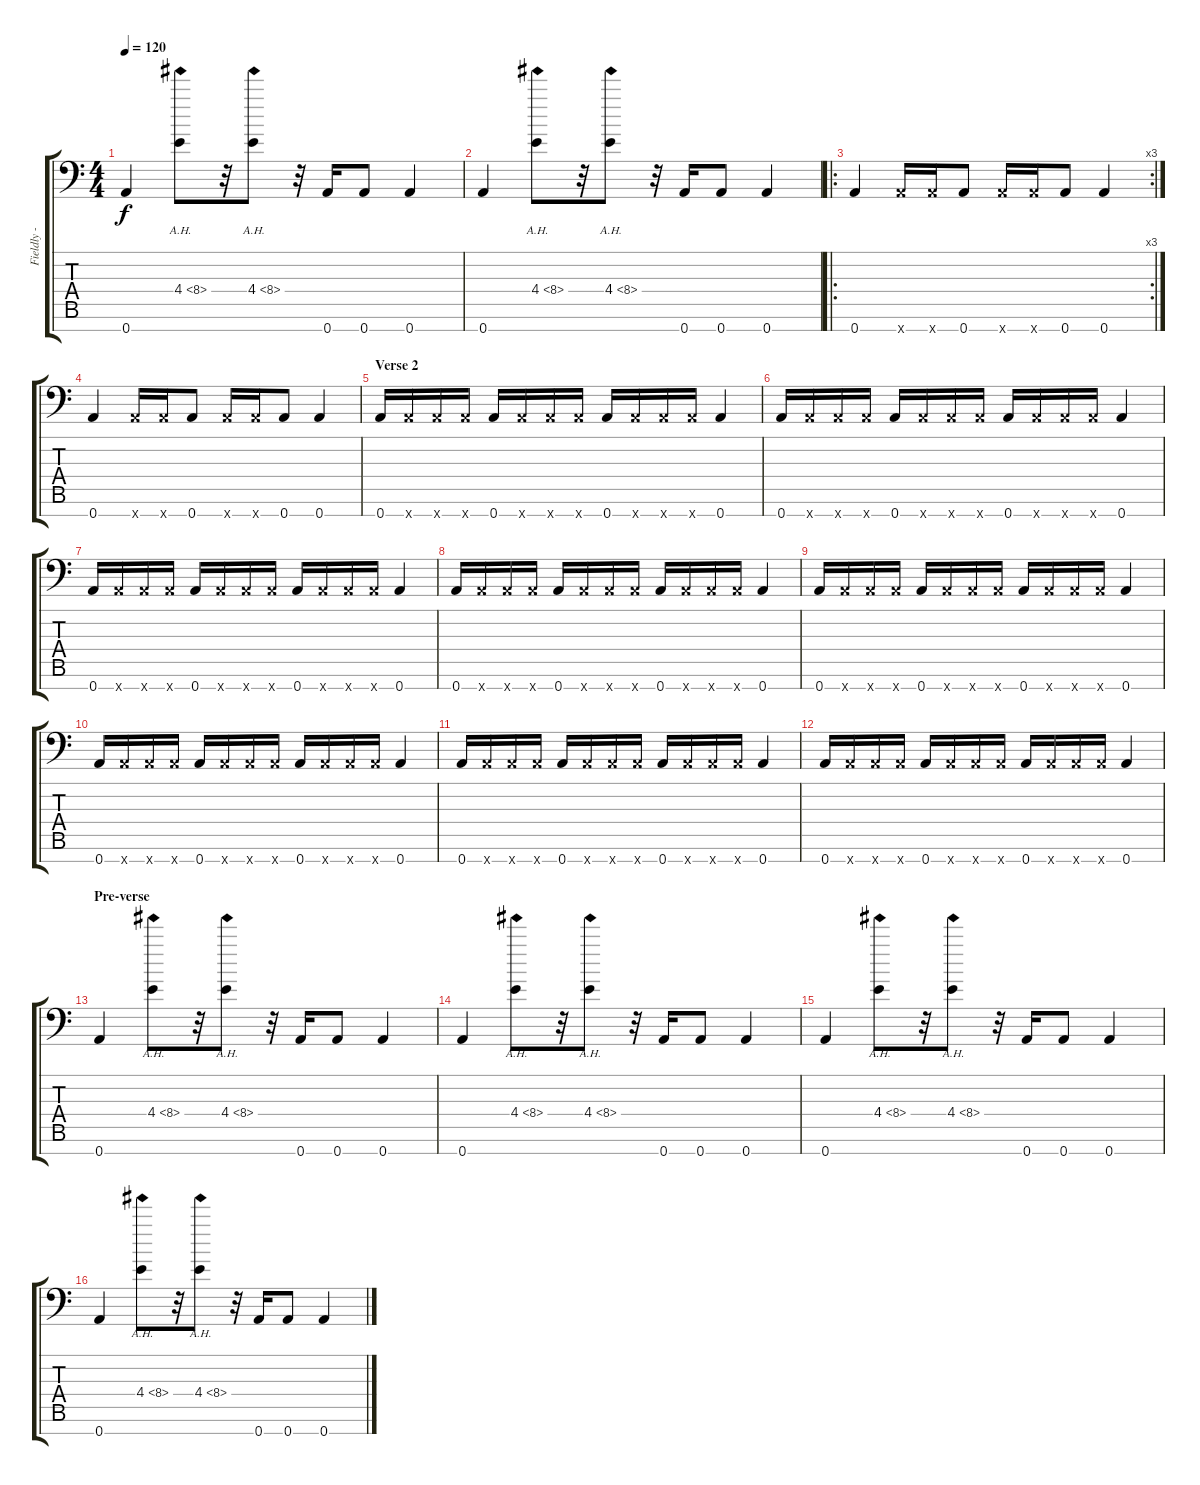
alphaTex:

\track ("Fieldly - Bass" "Fieldly - ") {instrument slapbass1}
\staff {score tabs}
\tuning (D4 A3 F3 C3 G2 D2 A1) {hide}
\ts (4 4)
\tempo 120
\clef f4
\ks c
0.7.4{dy f} 4.4{ah 4}.8 r.32 4.4{ah 4}.8 r.32 0.7.16 0.7.8 0.7.4 |
0.7.4 4.4{ah 4}.8 r.32 4.4{ah 4}.8 r.32 0.7.16 0.7.8 0.7.4 |
\ro
\rc 3
0.7.4 0.7{x}.16 0.7{x}.16 0.7.8 0.7{x}.16 0.7{x}.16 0.7.8 0.7.4 |
0.7.4 0.7{x}.16 0.7{x}.16 0.7.8 0.7{x}.16 0.7{x}.16 0.7.8 0.7.4 |
\section ("" "Verse 2")
0.7.16 0.7{x}.16 0.7{x}.16 0.7{x}.16 0.7.16 0.7{x}.16 0.7{x}.16 0.7{x}.16 0.7.16 0.7{x}.16 0.7{x}.16 0.7{x}.16 0.7.4 |
0.7.16 0.7{x}.16 0.7{x}.16 0.7{x}.16 0.7.16 0.7{x}.16 0.7{x}.16 0.7{x}.16 0.7.16 0.7{x}.16 0.7{x}.16 0.7{x}.16 0.7.4 |
0.7.16 0.7{x}.16 0.7{x}.16 0.7{x}.16 0.7.16 0.7{x}.16 0.7{x}.16 0.7{x}.16 0.7.16 0.7{x}.16 0.7{x}.16 0.7{x}.16 0.7.4 |
0.7.16 0.7{x}.16 0.7{x}.16 0.7{x}.16 0.7.16 0.7{x}.16 0.7{x}.16 0.7{x}.16 0.7.16 0.7{x}.16 0.7{x}.16 0.7{x}.16 0.7.4 |
0.7.16 0.7{x}.16 0.7{x}.16 0.7{x}.16 0.7.16 0.7{x}.16 0.7{x}.16 0.7{x}.16 0.7.16 0.7{x}.16 0.7{x}.16 0.7{x}.16 0.7.4 |
0.7.16 0.7{x}.16 0.7{x}.16 0.7{x}.16 0.7.16 0.7{x}.16 0.7{x}.16 0.7{x}.16 0.7.16 0.7{x}.16 0.7{x}.16 0.7{x}.16 0.7.4 |
0.7.16 0.7{x}.16 0.7{x}.16 0.7{x}.16 0.7.16 0.7{x}.16 0.7{x}.16 0.7{x}.16 0.7.16 0.7{x}.16 0.7{x}.16 0.7{x}.16 0.7.4 |
0.7.16 0.7{x}.16 0.7{x}.16 0.7{x}.16 0.7.16 0.7{x}.16 0.7{x}.16 0.7{x}.16 0.7.16 0.7{x}.16 0.7{x}.16 0.7{x}.16 0.7.4 |
\section ("" "Pre-verse")
0.7.4 4.4{ah 4}.8 r.32 4.4{ah 4}.8 r.32 0.7.16 0.7.8 0.7.4 |
0.7.4 4.4{ah 4}.8 r.32 4.4{ah 4}.8 r.32 0.7.16 0.7.8 0.7.4 |
0.7.4 4.4{ah 4}.8 r.32 4.4{ah 4}.8 r.32 0.7.16 0.7.8 0.7.4 |
0.7.4 4.4{ah 4}.8 r.32 4.4{ah 4}.8 r.32 0.7.16 0.7.8 0.7.4
